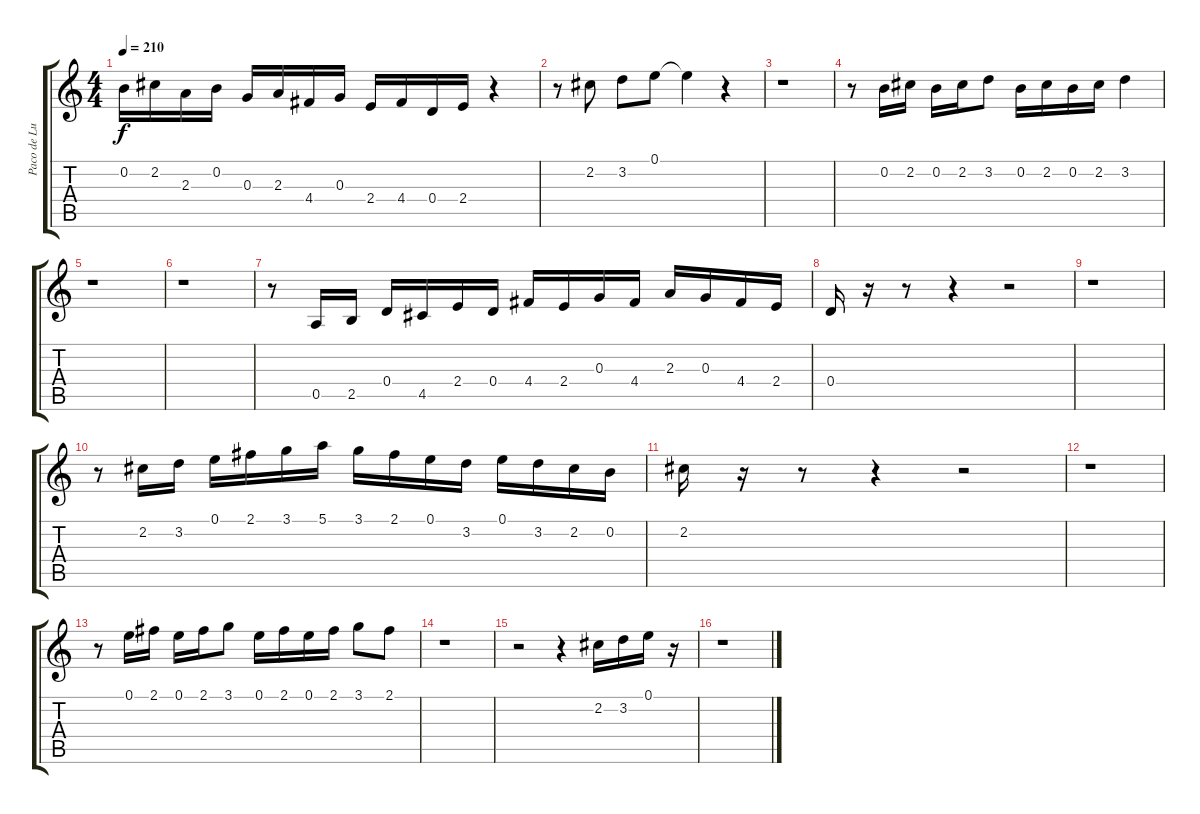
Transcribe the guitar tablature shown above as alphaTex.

\track ("Paco de Lucia" "Paco de Lu") {instrument acousticguitarnylon}
\staff {score tabs}
\tuning (E4 B3 G3 D3 A2 E2) {hide}
\ts (4 4)
\tempo 210
\clef g2
\ks c
0.2.16{dy f} 2.2.16 2.3.16 0.2.16 0.3.16 2.3.16 4.4.16 0.3.16 2.4.16 4.4.16 0.4.16 2.4.16 r.4 |
r.8 2.2.8 3.2.8 0.1.8 0.1{t}.4 r.4 |
r.1 |
r.8 0.2.16 2.2.16 0.2.16 2.2.16 3.2.8 0.2.16 2.2.16 0.2.16 2.2.16 3.2.4 |
r.1 |
r.1 |
r.8 0.5.16 2.5.16 0.4.16 4.5.16 2.4.16 0.4.16 4.4.16 2.4.16 0.3.16 4.4.16 2.3.16 0.3.16 4.4.16 2.4.16 |
0.4.16 r.16 r.8 r.4 r.2 |
r.1 |
r.8 2.2.16 3.2.16 0.1.16 2.1.16 3.1.16 5.1.16 3.1.16 2.1.16 0.1.16 3.2.16 0.1.16 3.2.16 2.2.16 0.2.16 |
2.2.16 r.16 r.8 r.4 r.2 |
r.1 |
r.8 0.1.16 2.1.16 0.1.16 2.1.16 3.1.8 0.1.16 2.1.16 0.1.16 2.1.16 3.1.8 2.1.8 |
r.1 |
r.2 r.4 2.2.16 3.2.16 0.1.16 r.16 |
r.1
